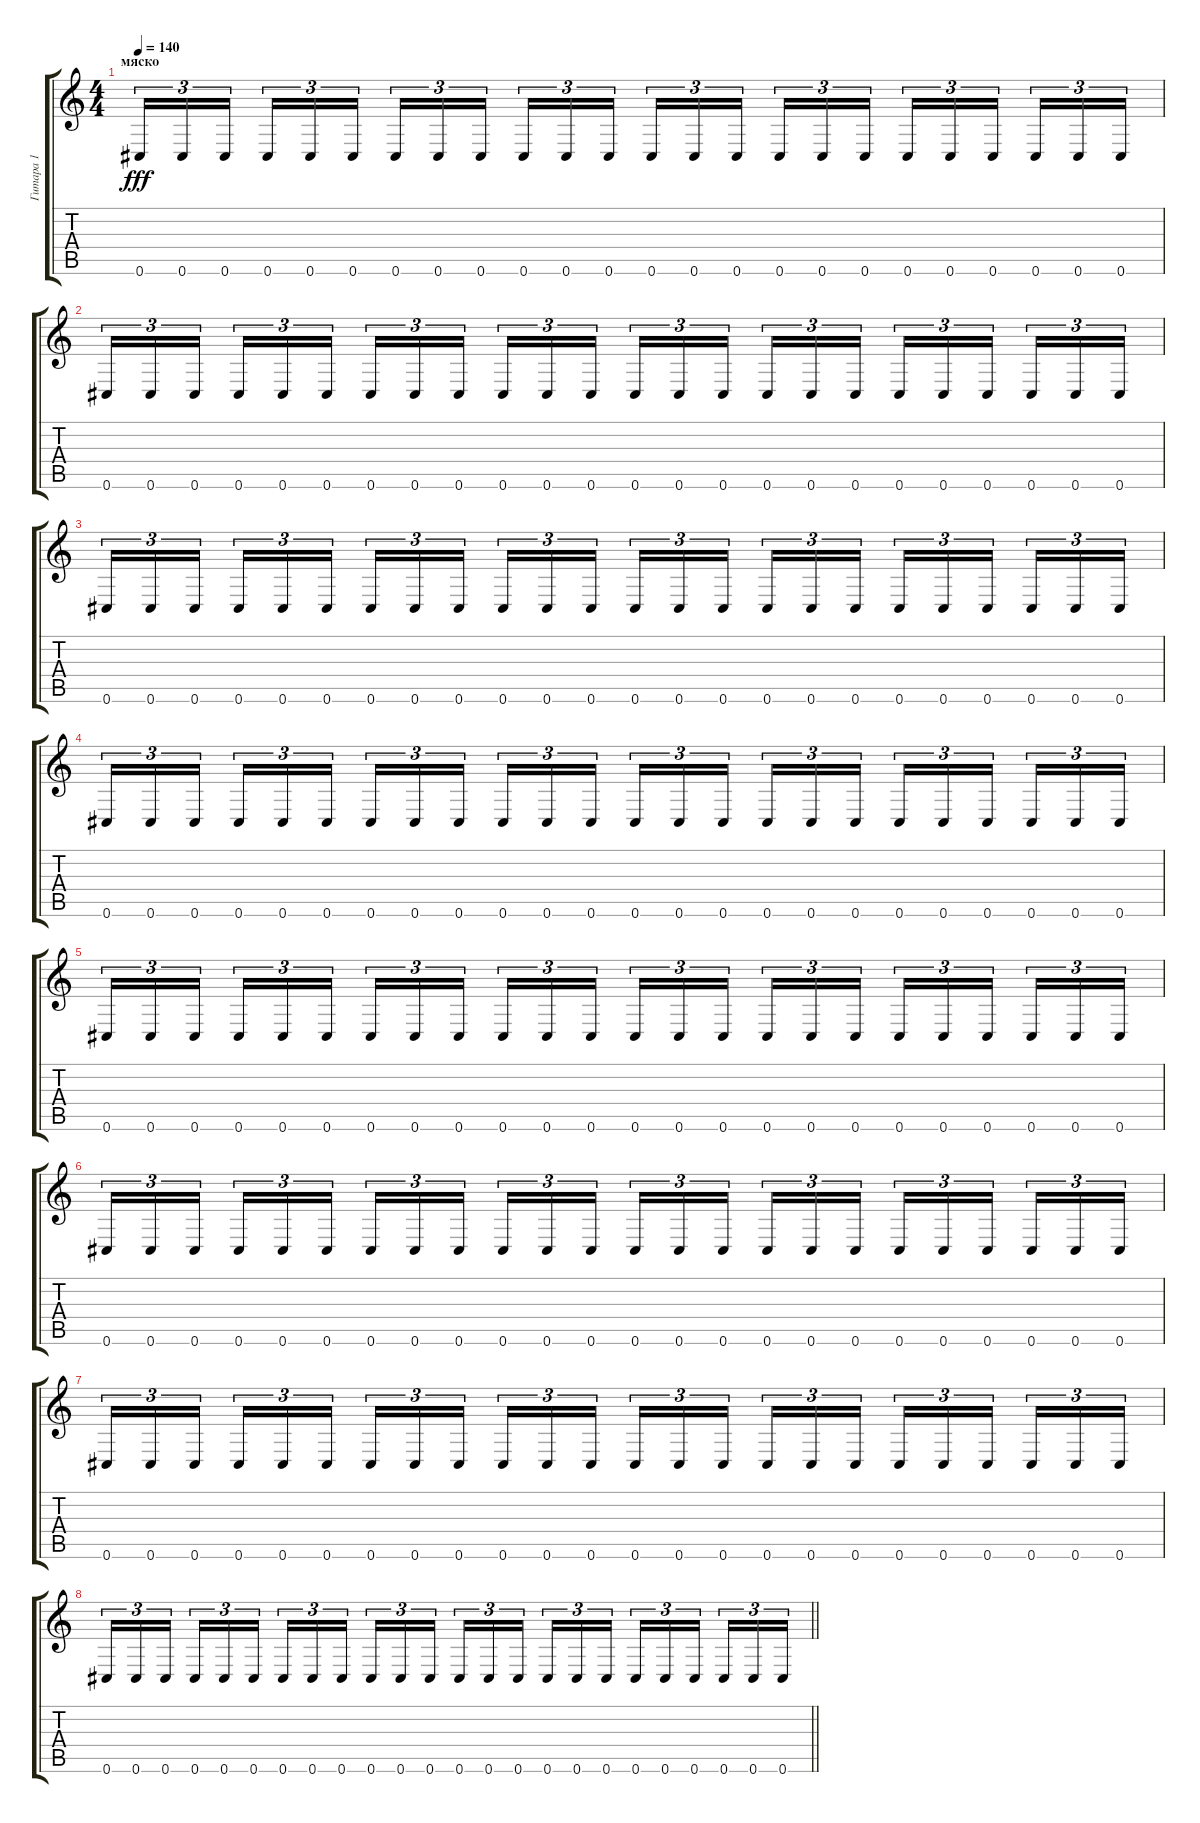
\track ("Гитара 1" "Гитара 1") {instrument distortionguitar}
\staff {score tabs}
\tuning (Db4 Ab3 E3 B2 Gb2 Db2) {hide}
\ts (4 4)
\section ("" "мяско")
\tempo 140
\clef g2
\ks c
0.6.16{tu (3 2) dy fff} 0.6.16{tu (3 2)} 0.6.16{tu (3 2) beam splitsecondary} 0.6.16{tu (3 2)} 0.6.16{tu (3 2)} 0.6.16{tu (3 2)} 0.6.16{tu (3 2)} 0.6.16{tu (3 2)} 0.6.16{tu (3 2) beam splitsecondary} 0.6.16{tu (3 2)} 0.6.16{tu (3 2)} 0.6.16{tu (3 2)} 0.6.16{tu (3 2)} 0.6.16{tu (3 2)} 0.6.16{tu (3 2) beam splitsecondary} 0.6.16{tu (3 2)} 0.6.16{tu (3 2)} 0.6.16{tu (3 2)} 0.6.16{tu (3 2)} 0.6.16{tu (3 2)} 0.6.16{tu (3 2) beam splitsecondary} 0.6.16{tu (3 2)} 0.6.16{tu (3 2)} 0.6.16{tu (3 2)} |
0.6.16{tu (3 2)} 0.6.16{tu (3 2)} 0.6.16{tu (3 2) beam splitsecondary} 0.6.16{tu (3 2)} 0.6.16{tu (3 2)} 0.6.16{tu (3 2)} 0.6.16{tu (3 2)} 0.6.16{tu (3 2)} 0.6.16{tu (3 2) beam splitsecondary} 0.6.16{tu (3 2)} 0.6.16{tu (3 2)} 0.6.16{tu (3 2)} 0.6.16{tu (3 2)} 0.6.16{tu (3 2)} 0.6.16{tu (3 2) beam splitsecondary} 0.6.16{tu (3 2)} 0.6.16{tu (3 2)} 0.6.16{tu (3 2)} 0.6.16{tu (3 2)} 0.6.16{tu (3 2)} 0.6.16{tu (3 2) beam splitsecondary} 0.6.16{tu (3 2)} 0.6.16{tu (3 2)} 0.6.16{tu (3 2)} |
0.6.16{tu (3 2)} 0.6.16{tu (3 2)} 0.6.16{tu (3 2) beam splitsecondary} 0.6.16{tu (3 2)} 0.6.16{tu (3 2)} 0.6.16{tu (3 2)} 0.6.16{tu (3 2)} 0.6.16{tu (3 2)} 0.6.16{tu (3 2) beam splitsecondary} 0.6.16{tu (3 2)} 0.6.16{tu (3 2)} 0.6.16{tu (3 2)} 0.6.16{tu (3 2)} 0.6.16{tu (3 2)} 0.6.16{tu (3 2) beam splitsecondary} 0.6.16{tu (3 2)} 0.6.16{tu (3 2)} 0.6.16{tu (3 2)} 0.6.16{tu (3 2)} 0.6.16{tu (3 2)} 0.6.16{tu (3 2) beam splitsecondary} 0.6.16{tu (3 2)} 0.6.16{tu (3 2)} 0.6.16{tu (3 2)} |
0.6.16{tu (3 2)} 0.6.16{tu (3 2)} 0.6.16{tu (3 2) beam splitsecondary} 0.6.16{tu (3 2)} 0.6.16{tu (3 2)} 0.6.16{tu (3 2)} 0.6.16{tu (3 2)} 0.6.16{tu (3 2)} 0.6.16{tu (3 2) beam splitsecondary} 0.6.16{tu (3 2)} 0.6.16{tu (3 2)} 0.6.16{tu (3 2)} 0.6.16{tu (3 2)} 0.6.16{tu (3 2)} 0.6.16{tu (3 2) beam splitsecondary} 0.6.16{tu (3 2)} 0.6.16{tu (3 2)} 0.6.16{tu (3 2)} 0.6.16{tu (3 2)} 0.6.16{tu (3 2)} 0.6.16{tu (3 2) beam splitsecondary} 0.6.16{tu (3 2)} 0.6.16{tu (3 2)} 0.6.16{tu (3 2)} |
0.6.16{tu (3 2)} 0.6.16{tu (3 2)} 0.6.16{tu (3 2) beam splitsecondary} 0.6.16{tu (3 2)} 0.6.16{tu (3 2)} 0.6.16{tu (3 2)} 0.6.16{tu (3 2)} 0.6.16{tu (3 2)} 0.6.16{tu (3 2) beam splitsecondary} 0.6.16{tu (3 2)} 0.6.16{tu (3 2)} 0.6.16{tu (3 2)} 0.6.16{tu (3 2)} 0.6.16{tu (3 2)} 0.6.16{tu (3 2) beam splitsecondary} 0.6.16{tu (3 2)} 0.6.16{tu (3 2)} 0.6.16{tu (3 2)} 0.6.16{tu (3 2)} 0.6.16{tu (3 2)} 0.6.16{tu (3 2) beam splitsecondary} 0.6.16{tu (3 2)} 0.6.16{tu (3 2)} 0.6.16{tu (3 2)} |
0.6.16{tu (3 2)} 0.6.16{tu (3 2)} 0.6.16{tu (3 2) beam splitsecondary} 0.6.16{tu (3 2)} 0.6.16{tu (3 2)} 0.6.16{tu (3 2)} 0.6.16{tu (3 2)} 0.6.16{tu (3 2)} 0.6.16{tu (3 2) beam splitsecondary} 0.6.16{tu (3 2)} 0.6.16{tu (3 2)} 0.6.16{tu (3 2)} 0.6.16{tu (3 2)} 0.6.16{tu (3 2)} 0.6.16{tu (3 2) beam splitsecondary} 0.6.16{tu (3 2)} 0.6.16{tu (3 2)} 0.6.16{tu (3 2)} 0.6.16{tu (3 2)} 0.6.16{tu (3 2)} 0.6.16{tu (3 2) beam splitsecondary} 0.6.16{tu (3 2)} 0.6.16{tu (3 2)} 0.6.16{tu (3 2)} |
0.6.16{tu (3 2)} 0.6.16{tu (3 2)} 0.6.16{tu (3 2) beam splitsecondary} 0.6.16{tu (3 2)} 0.6.16{tu (3 2)} 0.6.16{tu (3 2)} 0.6.16{tu (3 2)} 0.6.16{tu (3 2)} 0.6.16{tu (3 2) beam splitsecondary} 0.6.16{tu (3 2)} 0.6.16{tu (3 2)} 0.6.16{tu (3 2)} 0.6.16{tu (3 2)} 0.6.16{tu (3 2)} 0.6.16{tu (3 2) beam splitsecondary} 0.6.16{tu (3 2)} 0.6.16{tu (3 2)} 0.6.16{tu (3 2)} 0.6.16{tu (3 2)} 0.6.16{tu (3 2)} 0.6.16{tu (3 2) beam splitsecondary} 0.6.16{tu (3 2)} 0.6.16{tu (3 2)} 0.6.16{tu (3 2)} |
\barLineRight lightlight
0.6.16{tu (3 2)} 0.6.16{tu (3 2)} 0.6.16{tu (3 2) beam splitsecondary} 0.6.16{tu (3 2)} 0.6.16{tu (3 2)} 0.6.16{tu (3 2)} 0.6.16{tu (3 2)} 0.6.16{tu (3 2)} 0.6.16{tu (3 2) beam splitsecondary} 0.6.16{tu (3 2)} 0.6.16{tu (3 2)} 0.6.16{tu (3 2)} 0.6.16{tu (3 2)} 0.6.16{tu (3 2)} 0.6.16{tu (3 2) beam splitsecondary} 0.6.16{tu (3 2)} 0.6.16{tu (3 2)} 0.6.16{tu (3 2)} 0.6.16{tu (3 2)} 0.6.16{tu (3 2)} 0.6.16{tu (3 2) beam splitsecondary} 0.6.16{tu (3 2)} 0.6.16{tu (3 2)} 0.6.16{tu (3 2)}
